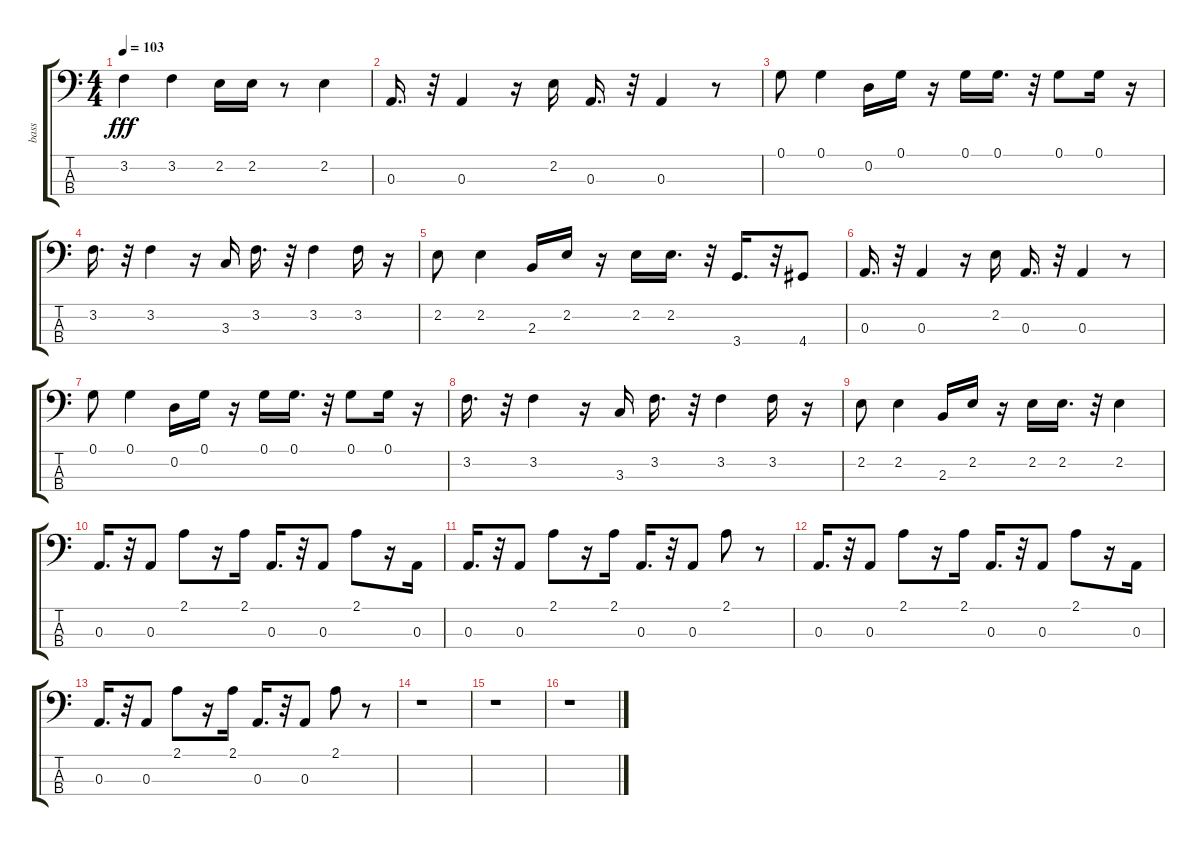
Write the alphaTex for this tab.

\track ("bass" "bass") {instrument electricbasspick}
\staff {score tabs}
\tuning (G2 D2 A1 E1) {hide}
\ts (4 4)
\tempo 103
\clef f4
\ks c
3.2.4{dy fff} 3.2.4 2.2.16 2.2.16 r.8 2.2.4 |
0.3.16{d} r.32 0.3.4 r.16 2.2.16 0.3.16{d} r.32 0.3.4 r.8 |
0.1.8 0.1.4 0.2.16 0.1.16 r.16 0.1.16 0.1.16{d} r.32 0.1.8 0.1.16 r.16 |
3.2.16{d} r.32 3.2.4 r.16 3.3.16 3.2.16{d} r.32 3.2.4 3.2.16 r.16 |
2.2.8 2.2.4 2.3.16 2.2.16 r.16 2.2.16 2.2.16{d} r.32 3.4.16{d} r.32 4.4.8 |
0.3.16{d} r.32 0.3.4 r.16 2.2.16 0.3.16{d} r.32 0.3.4 r.8 |
0.1.8 0.1.4 0.2.16 0.1.16 r.16 0.1.16 0.1.16{d} r.32 0.1.8 0.1.16 r.16 |
3.2.16{d} r.32 3.2.4 r.16 3.3.16 3.2.16{d} r.32 3.2.4 3.2.16 r.16 |
2.2.8 2.2.4 2.3.16 2.2.16 r.16 2.2.16 2.2.16{d} r.32 2.2.4 |
0.3.16{d} r.32 0.3.8 2.1.8 r.16 2.1.16 0.3.16{d} r.32 0.3.8 2.1.8 r.16 0.3.16 |
0.3.16{d} r.32 0.3.8 2.1.8 r.16 2.1.16 0.3.16{d} r.32 0.3.8 2.1.8 r.8 |
0.3.16{d} r.32 0.3.8 2.1.8 r.16 2.1.16 0.3.16{d} r.32 0.3.8 2.1.8 r.16 0.3.16 |
0.3.16{d} r.32 0.3.8 2.1.8 r.16 2.1.16 0.3.16{d} r.32 0.3.8 2.1.8 r.8 |
r.1 |
r.1 |
r.1
